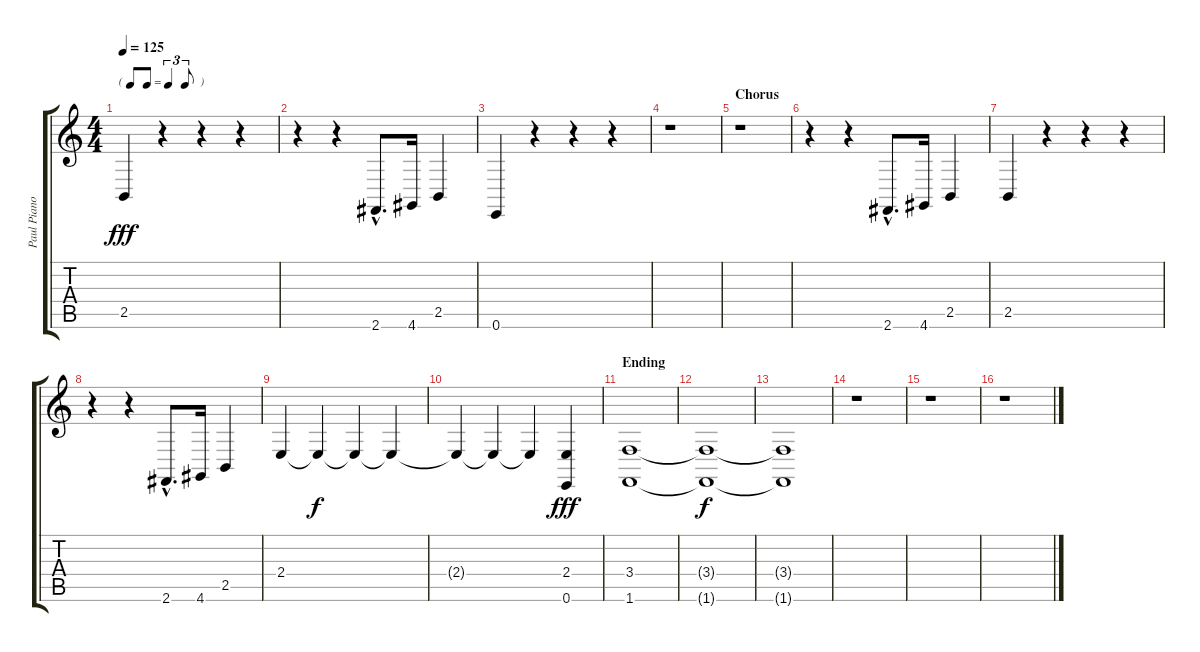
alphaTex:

\track ("Paul Piano" "Paul Piano") {instrument honkytonkpiano}
\staff {score tabs}
\tuning (E4 B3 G3 D3 A2 E2) {hide}
\ts (4 4)
\tf triplet8th
\tempo 125
\clef g2
\ks c
2.5.4{dy fff} r.4 r.4 r.4 |
r.4 r.4 2.6{hac}.8{d} 4.6.16 2.5.4 |
0.6.4 r.4 r.4 r.4 |
r.1 |
\section ("" "Chorus")
r.1 |
r.4 r.4 2.6{hac}.8{d} 4.6.16 2.5.4 |
2.5.4 r.4 r.4 r.4 |
r.4 r.4 2.6{hac}.8{d} 4.6.16 2.5.4 |
2.4.4 2.4{t}.4{dy f} 2.4{t}.4 2.4{t}.4 |
2.4{t}.4 2.4{t}.4 2.4{t}.4 (2.4 0.6).4{dy fff} |
\section ("" "Ending")
(3.4 1.6).1 |
(3.4{t} 1.6{t}).1{dy f} |
(3.4{t} 1.6{t}).1 |
r.1 |
r.1 |
r.1
